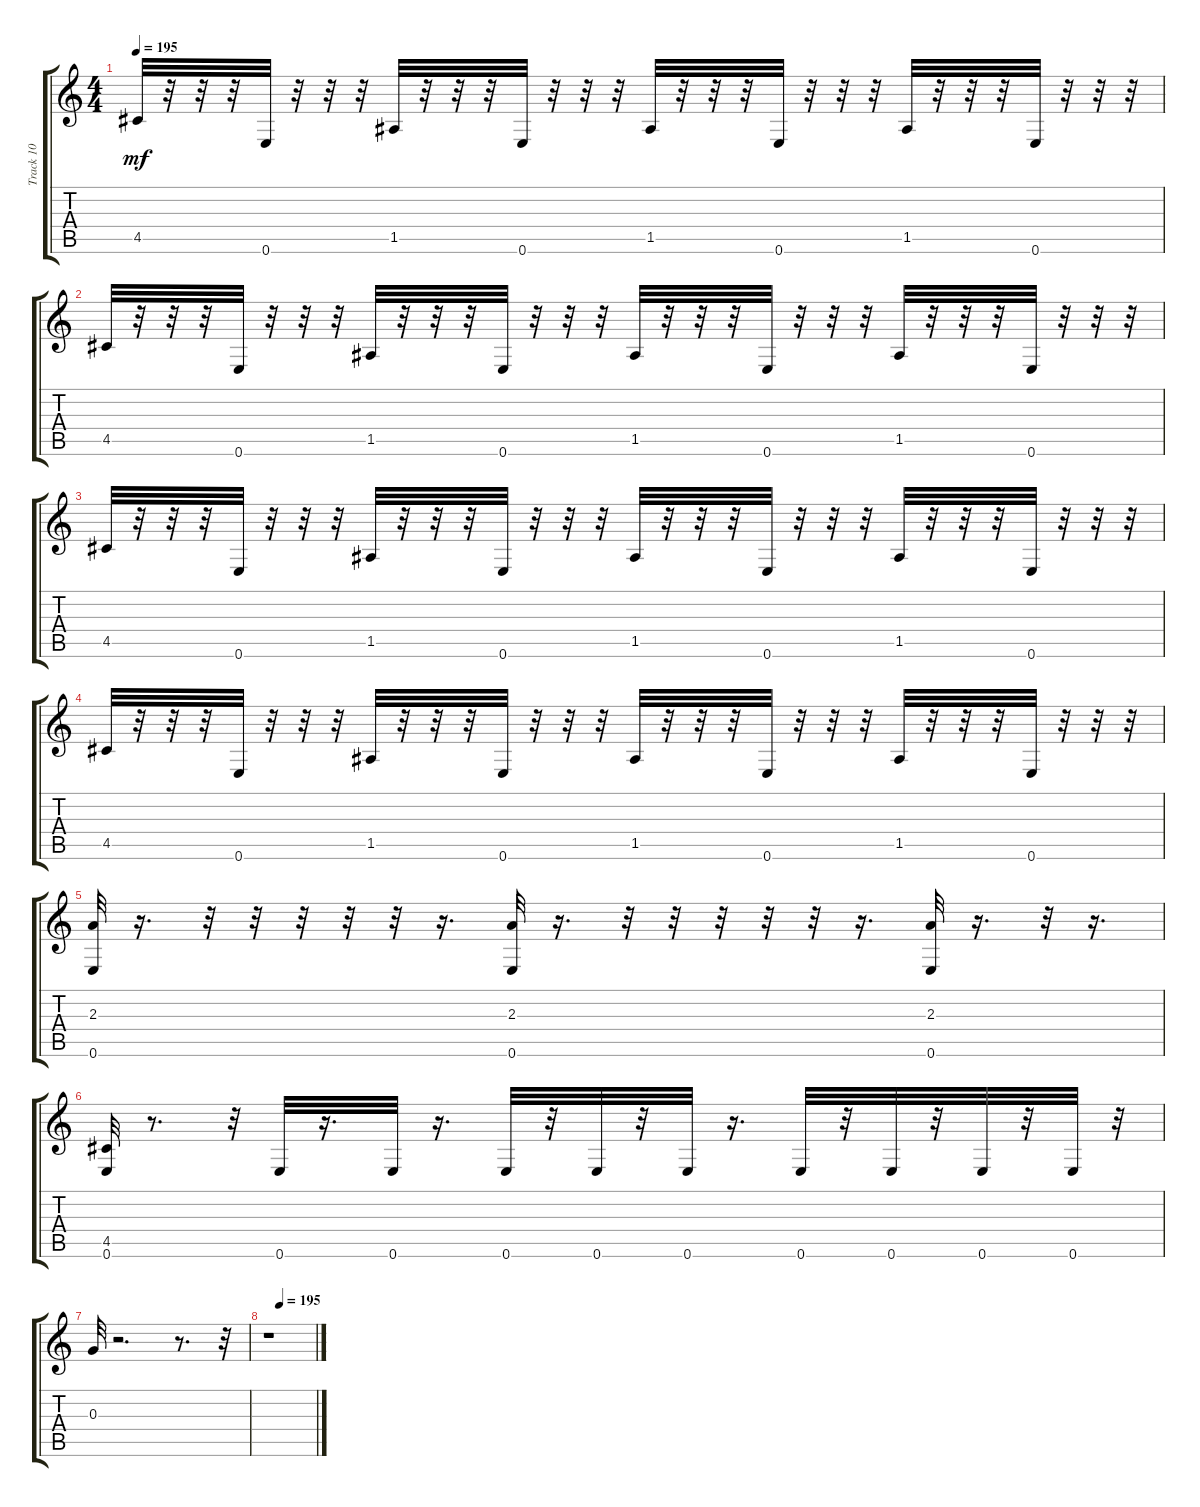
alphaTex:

\track ("Track 10" "Track 10") {instrument acousticguitarsteel}
\staff {score tabs}
\tuning (E4 B3 G3 D3 A2 E2) {hide}
\ts (4 4)
\tempo 195
\clef g2
\ks c
4.5.32{dy mf} r.32 r.32 r.32 0.6.32 r.32 r.32 r.32 1.5.32 r.32 r.32 r.32 0.6.32 r.32 r.32 r.32 1.5.32 r.32 r.32 r.32 0.6.32 r.32 r.32 r.32 1.5.32 r.32 r.32 r.32 0.6.32 r.32 r.32 r.32 |
4.5.32 r.32 r.32 r.32 0.6.32 r.32 r.32 r.32 1.5.32 r.32 r.32 r.32 0.6.32 r.32 r.32 r.32 1.5.32 r.32 r.32 r.32 0.6.32 r.32 r.32 r.32 1.5.32 r.32 r.32 r.32 0.6.32 r.32 r.32 r.32 |
4.5.32 r.32 r.32 r.32 0.6.32 r.32 r.32 r.32 1.5.32 r.32 r.32 r.32 0.6.32 r.32 r.32 r.32 1.5.32 r.32 r.32 r.32 0.6.32 r.32 r.32 r.32 1.5.32 r.32 r.32 r.32 0.6.32 r.32 r.32 r.32 |
4.5.32 r.32 r.32 r.32 0.6.32 r.32 r.32 r.32 1.5.32 r.32 r.32 r.32 0.6.32 r.32 r.32 r.32 1.5.32 r.32 r.32 r.32 0.6.32 r.32 r.32 r.32 1.5.32 r.32 r.32 r.32 0.6.32 r.32 r.32 r.32 |
(2.3 0.6).32 r.16{d} r.32 r.32 r.32 r.32 r.32 r.16{d} (2.3 0.6).32 r.16{d} r.32 r.32 r.32 r.32 r.32 r.16{d} (2.3 0.6).32 r.16{d} r.32 r.16{d} |
(4.5 0.6).32 r.8{d} r.32 0.6.32 r.16{d} 0.6.32 r.16{d} 0.6.32 r.32 0.6.32 r.32 0.6.32 r.16{d} 0.6.32 r.32 0.6.32 r.32 0.6.32 r.32 0.6.32 r.32 |
0.3.32 r.2{d} r.8{d} r.32 |
\tempo (195 0.25)
r.1
